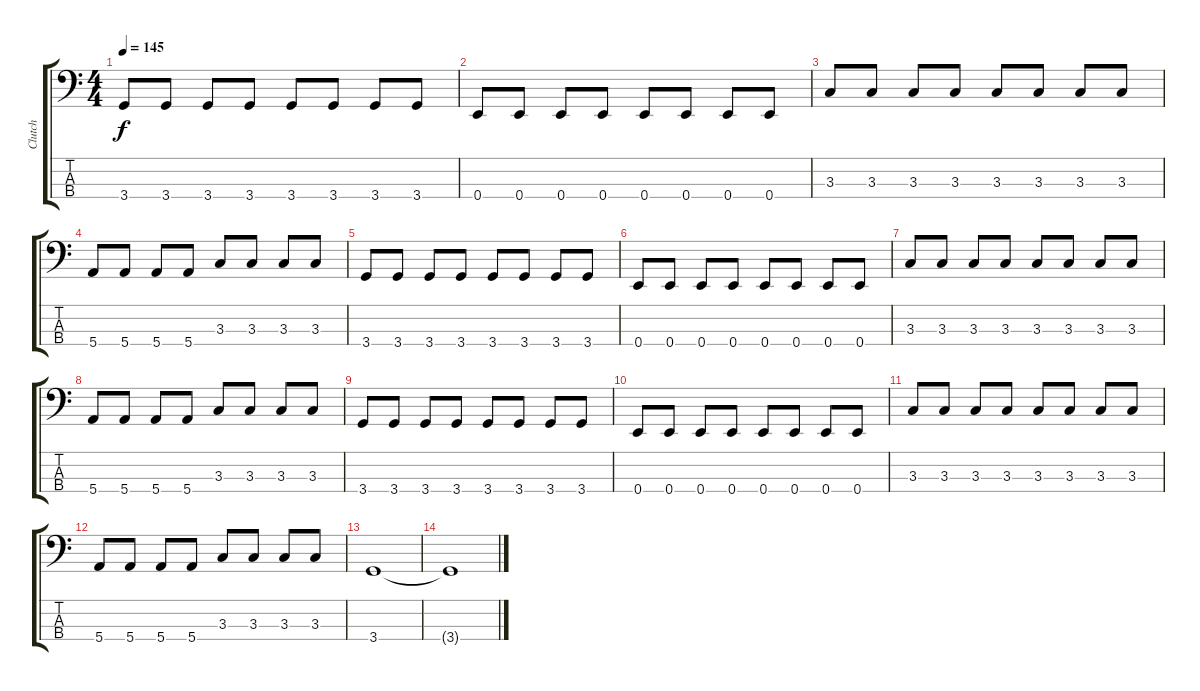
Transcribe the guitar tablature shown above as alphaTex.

\track ("Clutch" "Clutch") {instrument electricbasspick}
\staff {score tabs}
\tuning (G2 D2 A1 E1) {hide}
\ts (4 4)
\tempo 145
\clef f4
\ks c
3.4.8{dy f} 3.4.8 3.4.8 3.4.8 3.4.8 3.4.8 3.4.8 3.4.8 |
0.4.8 0.4.8 0.4.8 0.4.8 0.4.8 0.4.8 0.4.8 0.4.8 |
3.3.8 3.3.8 3.3.8 3.3.8 3.3.8 3.3.8 3.3.8 3.3.8 |
5.4.8 5.4.8 5.4.8 5.4.8 3.3.8 3.3.8 3.3.8 3.3.8 |
3.4.8 3.4.8 3.4.8 3.4.8 3.4.8 3.4.8 3.4.8 3.4.8 |
0.4.8 0.4.8 0.4.8 0.4.8 0.4.8 0.4.8 0.4.8 0.4.8 |
3.3.8 3.3.8 3.3.8 3.3.8 3.3.8 3.3.8 3.3.8 3.3.8 |
5.4.8 5.4.8 5.4.8 5.4.8 3.3.8 3.3.8 3.3.8 3.3.8 |
3.4.8 3.4.8 3.4.8 3.4.8 3.4.8 3.4.8 3.4.8 3.4.8 |
0.4.8 0.4.8 0.4.8 0.4.8 0.4.8 0.4.8 0.4.8 0.4.8 |
3.3.8 3.3.8 3.3.8 3.3.8 3.3.8 3.3.8 3.3.8 3.3.8 |
5.4.8 5.4.8 5.4.8 5.4.8 3.3.8 3.3.8 3.3.8 3.3.8 |
3.4.1 |
3.4{t}.1
